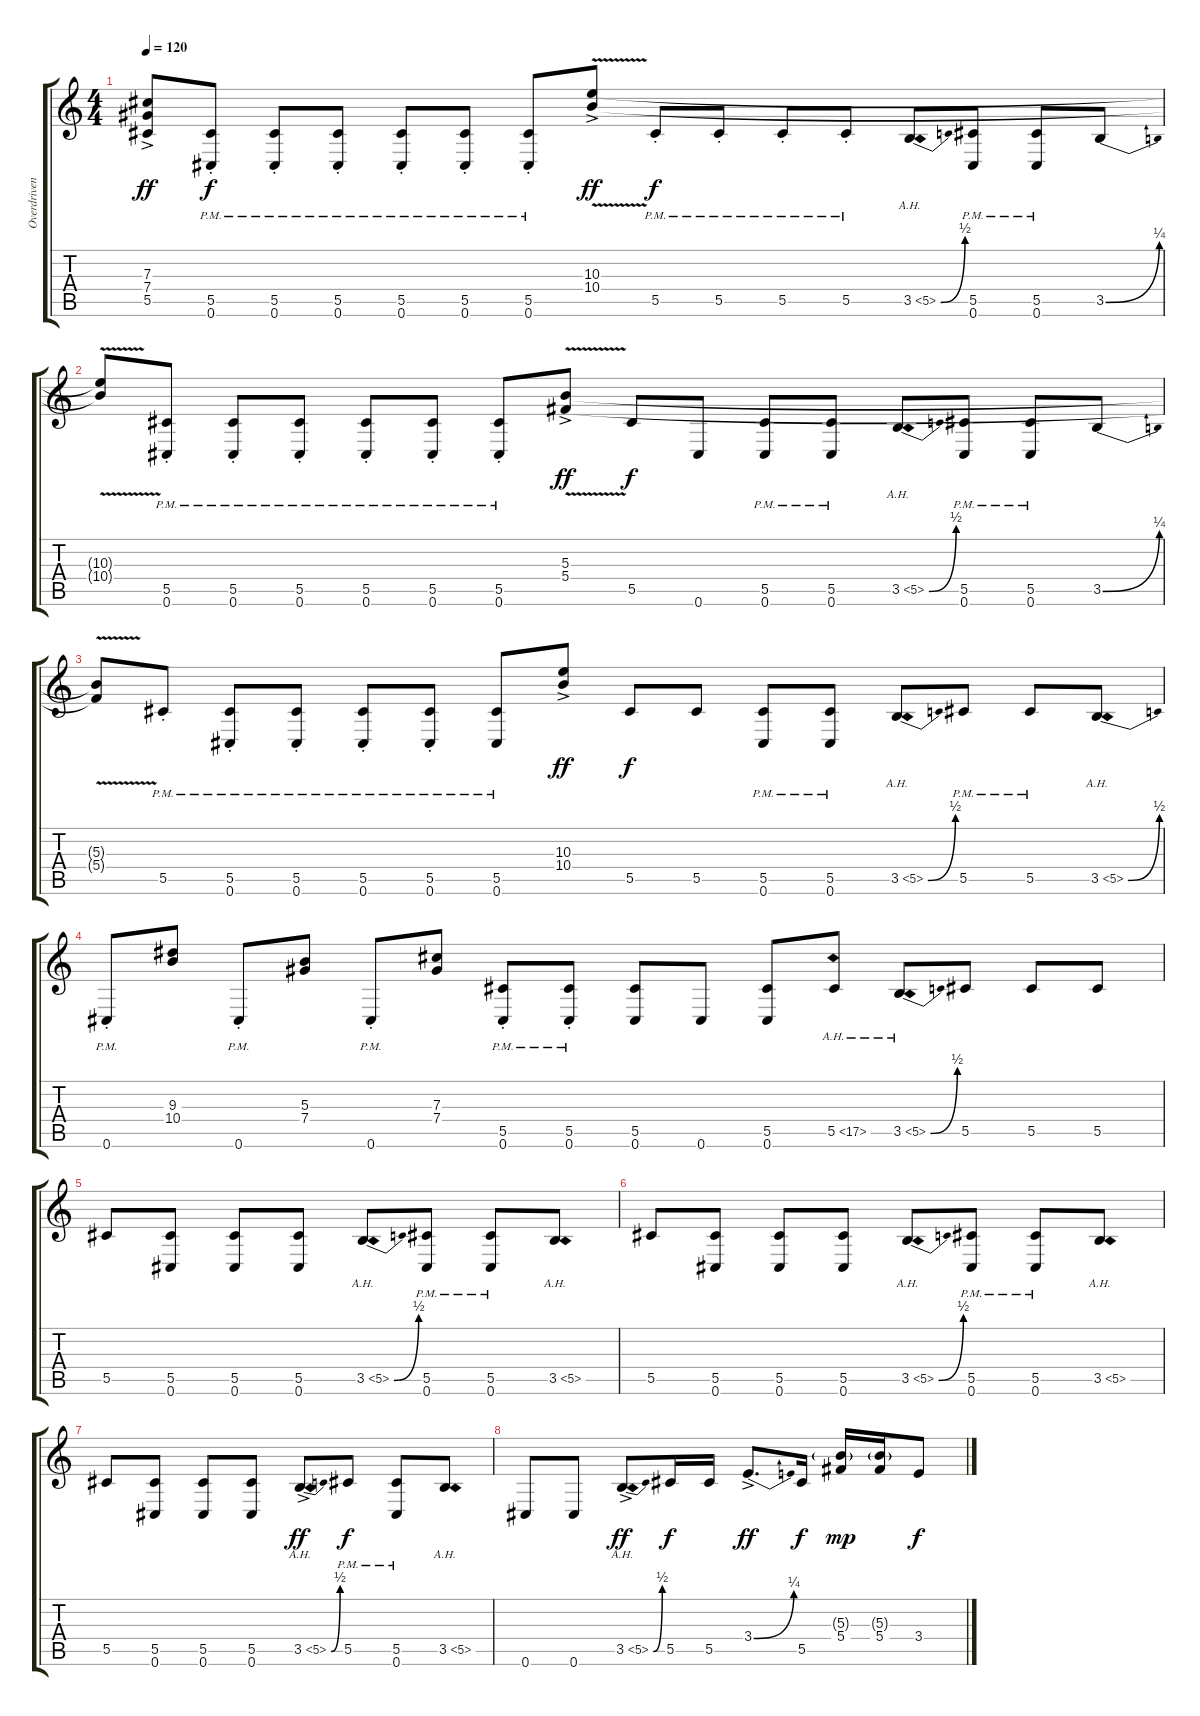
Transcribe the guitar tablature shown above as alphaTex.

\track ("Overdriven - Rhythm - 6th String to Db" "Overdriven") {instrument overdrivenguitar}
\staff {score tabs}
\tuning (Eb4 Bb3 Gb3 Db3 Ab2 Db2) {hide}
\ts (4 4)
\tempo 120
\clef g2
\ks c
(7.3{ac} 7.4{ac} 5.5{ac}).8{dy ff} (5.5{pm st} 0.6{pm st}).8{dy f} (5.5{pm st} 0.6{pm st}).8 (5.5{pm st} 0.6{pm st}).8 (5.5{pm st} 0.6{pm st}).8 (5.5{pm st} 0.6{pm st}).8 (5.5{pm st} 0.6{pm st}).8 (10.3{v ac} 10.4{v ac}).8{dy ff} 5.5{pm st}.8{dy f} 5.5{pm st}.8 5.5{pm st}.8 5.5{pm st}.8 3.5{be (bend 0 0 60 2) ah 2}.8 (5.5{pm} 0.6{pm}).8 (5.5{pm} 0.6{pm}).8 3.5{be (bend 0 0 60 1)}.8 |
(10.3{v t} 10.4{v t}).8 (5.5{pm st} 0.6{pm st}).8 (5.5{pm st} 0.6{pm st}).8 (5.5{pm st} 0.6{pm st}).8 (5.5{pm st} 0.6{pm st}).8 (5.5{pm st} 0.6{pm st}).8 (5.5{pm st} 0.6{pm st}).8 (5.3{v ac} 5.4{v ac}).8{dy ff} 5.5.8{dy f} 0.6.8 (5.5{pm} 0.6{pm}).8 (5.5{pm} 0.6{pm}).8 3.5{be (bend 0 0 60 2) ah 2}.8 (5.5{pm} 0.6{pm}).8 (5.5{pm} 0.6{pm}).8 3.5{be (bend 0 0 60 1)}.8 |
(5.3{v t} 5.4{v t}).8 5.5{pm st}.8 (5.5{pm st} 0.6{pm st}).8 (5.5{pm st} 0.6{pm st}).8 (5.5{pm st} 0.6{pm st}).8 (5.5{pm st} 0.6{pm st}).8 (5.5{pm} 0.6{pm}).8 (10.3{ac} 10.4{ac}).8{dy ff} 5.5.8{dy f} 5.5.8 (5.5{pm} 0.6{pm}).8 (5.5{pm} 0.6{pm}).8 3.5{be (bend 0 0 60 2) ah 2}.8 5.5{pm}.8 5.5{pm}.8 3.5{be (bend 0 0 60 2) ah 2}.8 |
0.6{pm st}.8 (9.3 10.4).8 0.6{pm st}.8 (5.3 7.4).8 0.6{pm st}.8 (7.3 7.4).8 (5.5{pm st} 0.6{pm st}).8 (5.5{pm st} 0.6{pm st}).8 (5.5 0.6).8 0.6.8 (5.5 0.6).8 5.5{ah 12}.8 3.5{be (bend 0 0 60 2) ah 2}.8 5.5.8 5.5.8 5.5.8 |
5.5.8 (5.5 0.6).8 (5.5 0.6).8 (5.5 0.6).8 3.5{be (bend 0 0 60 2) ah 2}.8 (5.5{pm} 0.6{pm}).8 (5.5{pm} 0.6{pm}).8 3.5{ah 2}.8 |
5.5.8 (5.5 0.6).8 (5.5 0.6).8 (5.5 0.6).8 3.5{be (bend 0 0 60 2) ah 2}.8 (5.5{pm} 0.6{pm}).8 (5.5{pm} 0.6{pm}).8 3.5{ah 2}.8 |
5.5.8 (5.5 0.6).8 (5.5 0.6).8 (5.5 0.6).8 3.5{be (bend 0 0 60 2) ah 2 ac}.8{dy ff} 5.5{pm}.8{dy f} (5.5{pm} 0.6{pm}).8 3.5{ah 2}.8 |
0.6.8 0.6.8 3.5{be (bend 0 0 60 2) ah 2 ac}.8{dy ff} 5.5.16{dy f} 5.5.16 3.4{be (bend 0 0 60 1) ac}.8{d dy ff} 5.5.16{dy f} (5.3{g} 5.4).16{dy mp} (5.3{g} 5.4).16 3.4.8{dy f}
